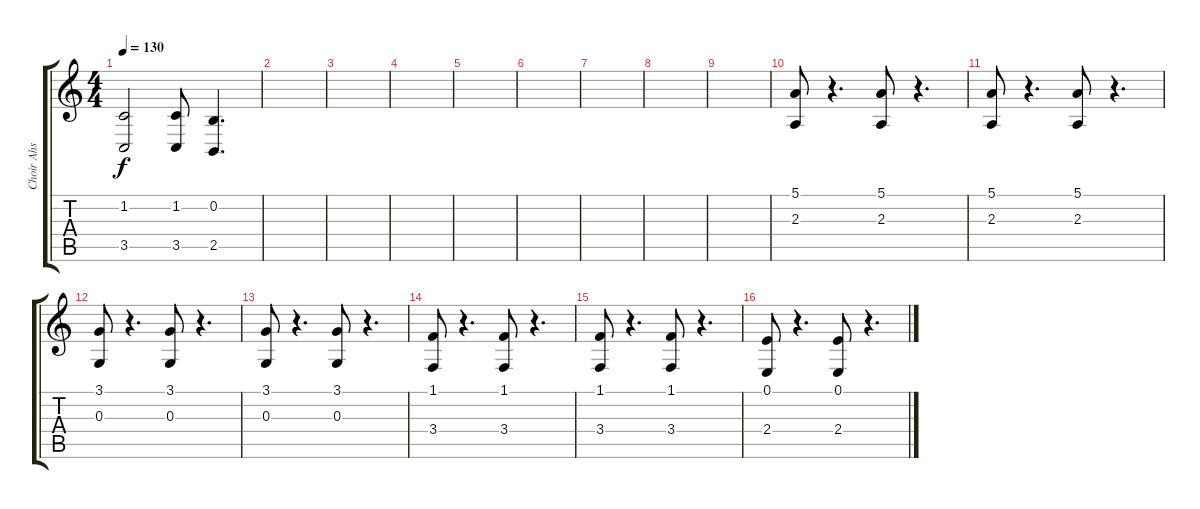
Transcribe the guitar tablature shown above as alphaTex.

\track ("Choir Ahs" "Choir Ahs") {instrument choiraahs}
\staff {score tabs}
\tuning (E4 B3 G3 D3 A2 E2) {hide}
\ts (4 4)
\tempo 130
\clef g2
\ks c
(1.2 3.5).2{dy f} (1.2 3.5).8 (0.2 2.5).4{d} |
|
|
|
|
|
|
|
|
(5.1 2.3).8{instrument stringensemble1} r.4{d} (5.1 2.3).8{instrument stringensemble1} r.4{d} |
(5.1 2.3).8{instrument stringensemble1} r.4{d} (5.1 2.3).8{instrument stringensemble1} r.4{d} |
(3.1 0.3).8{instrument stringensemble1} r.4{d} (3.1 0.3).8{instrument stringensemble1} r.4{d} |
(3.1 0.3).8{instrument stringensemble1} r.4{d} (3.1 0.3).8{instrument stringensemble1} r.4{d} |
(1.1 3.4).8 r.4{d} (1.1 3.4).8 r.4{d} |
(1.1 3.4).8 r.4{d} (1.1 3.4).8 r.4{d} |
(0.1 2.4).8 r.4{d} (0.1 2.4).8 r.4{d}
